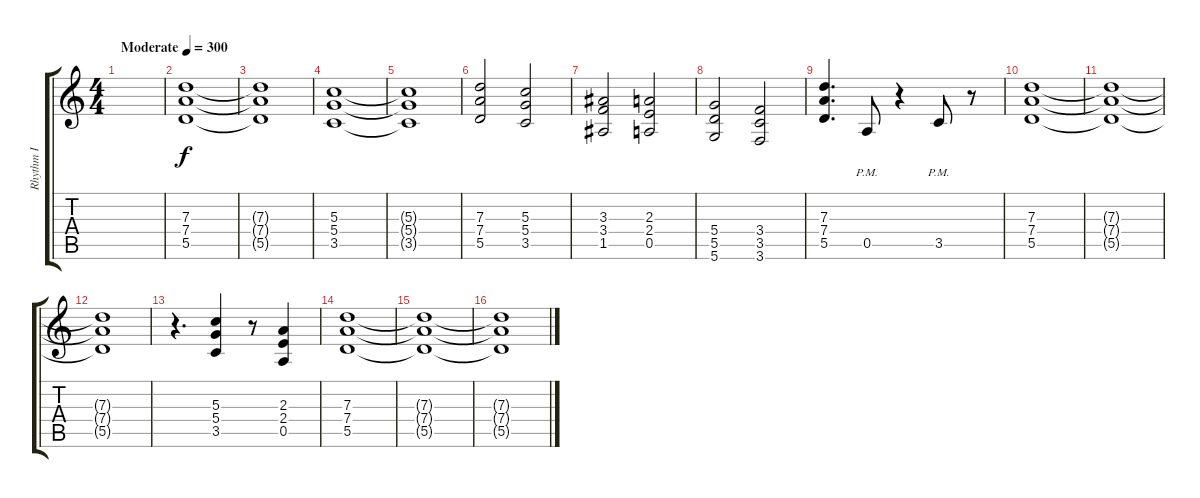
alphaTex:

\track ("Rhythm I" "Rhythm I") {instrument distortionguitar}
\staff {score tabs}
\tuning (E4 B3 G3 D3 A2 D2) {hide}
\ts (4 4)
\tempo (300 "Moderate")
\clef g2
\ks c
|
(7.3 7.4 5.5).1 |
(7.3{t} 7.4{t} 5.5{t}).1 |
(5.3 5.4 3.5).1 |
(5.3{t} 5.4{t} 3.5{t}).1 |
(7.3 7.4 5.5).2 (5.3 5.4 3.5).2 |
(3.3 3.4 1.5).2 (2.3 2.4 0.5).2 |
(5.4 5.5 5.6).2 (3.4 3.5 3.6).2 |
(7.3 7.4 5.5).4{d} 0.5{pm}.8 r.4 3.5{pm}.8 r.8 |
(7.3 7.4 5.5).1 |
(7.3{t} 7.4{t} 5.5{t}).1 |
(7.3{t} 7.4{t} 5.5{t}).1 |
r.4{d} (5.3 5.4 3.5).4 r.8 (2.3 2.4 0.5).4 |
(7.3 7.4 5.5).1 |
(7.3{t} 7.4{t} 5.5{t}).1 |
(7.3{t} 7.4{t} 5.5{t}).1
